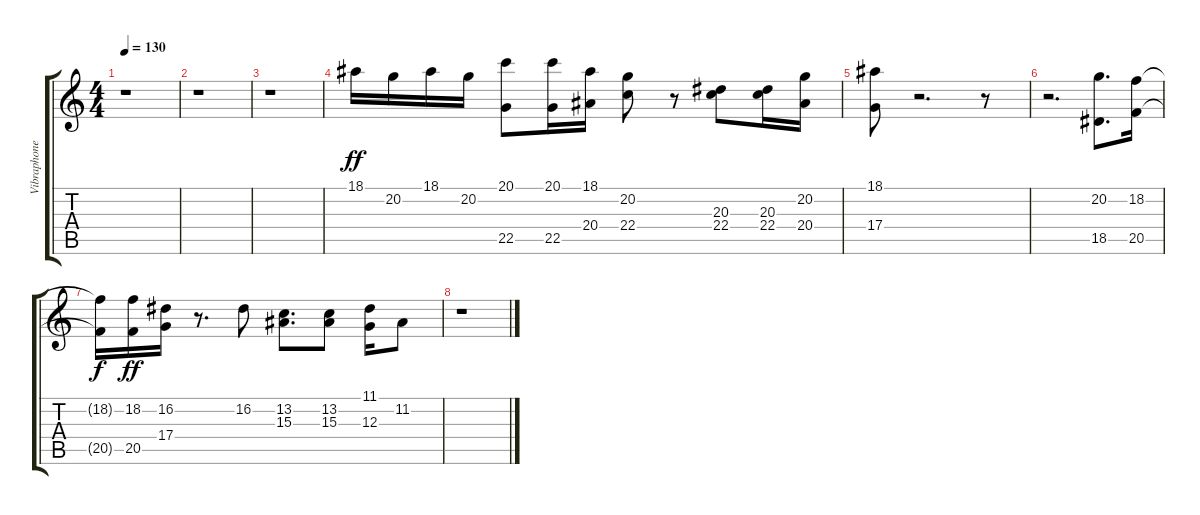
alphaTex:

\track ("Vibraphone" "Vibraphone") {instrument kalimba}
\staff {score tabs}
\tuning (E4 B3 G3 D3 A2 E2) {hide}
\ts (4 4)
\tempo 130
\clef g2
\ks c
r.1{dy ff} |
r.1 |
r.1 |
18.1.16 20.2.16 18.1.16 20.2.16 (20.1 22.5).8 (20.1 22.5).16 (18.1 20.4).16 (20.2 22.4).8 r.8 (20.3 22.4).8 (20.3 22.4).16 (20.2 20.4).16 |
(18.1 17.4).8 r.2{d} r.8 |
r.2{d} (20.2 18.5).8{d} (18.2 20.5).16 |
(18.2{t} 20.5{t}).16{dy f} (18.2 20.5).16{dy ff} (16.2 17.4).16 r.8{d} 16.2.8 (13.2 15.3).8{d} (13.2 15.3).8 (11.1 12.3).16 11.2.8 |
r.1
